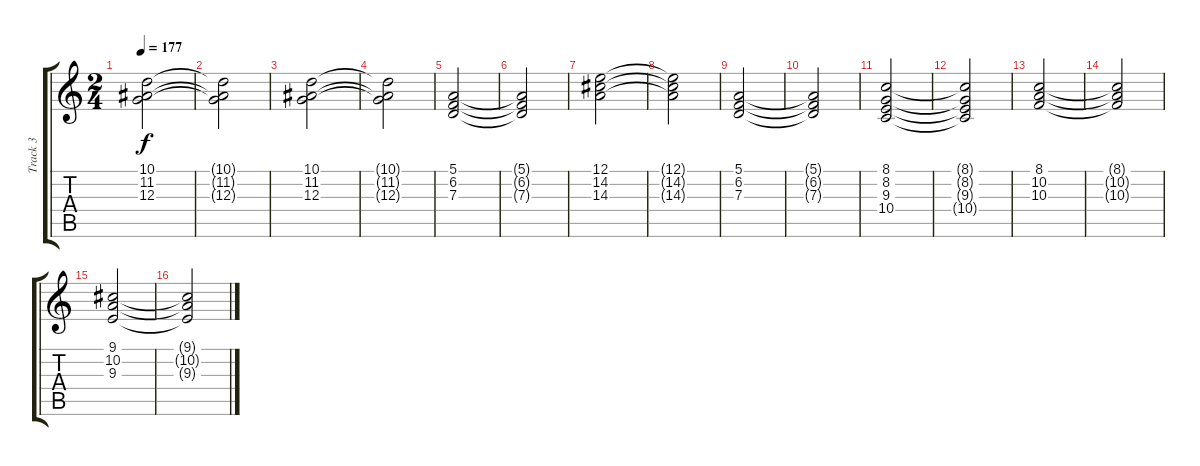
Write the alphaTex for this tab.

\track ("Track 3" "Track 3") {instrument stringensemble1}
\staff {score tabs}
\tuning (E4 B3 G3 D3 A2 E2) {hide}
\ts (2 4)
\tempo 177
\clef g2
\ks c
(10.1 11.2 12.3).2{dy f} |
(10.1{t} 11.2{t} 12.3{t}).2 |
(10.1 11.2 12.3).2 |
(10.1{t} 11.2{t} 12.3{t}).2 |
(5.1 6.2 7.3).2 |
(5.1{t} 6.2{t} 7.3{t}).2 |
(12.1 14.2 14.3).2 |
(12.1{t} 14.2{t} 14.3{t}).2 |
(5.1 6.2 7.3).2 |
(5.1{t} 6.2{t} 7.3{t}).2 |
(8.1 8.2 9.3 10.4).2 |
(8.1{t} 8.2{t} 9.3{t} 10.4{t}).2 |
(8.1 10.2 10.3).2 |
(8.1{t} 10.2{t} 10.3{t}).2 |
(9.1 10.2 9.3).2 |
(9.1{t} 10.2{t} 9.3{t}).2
